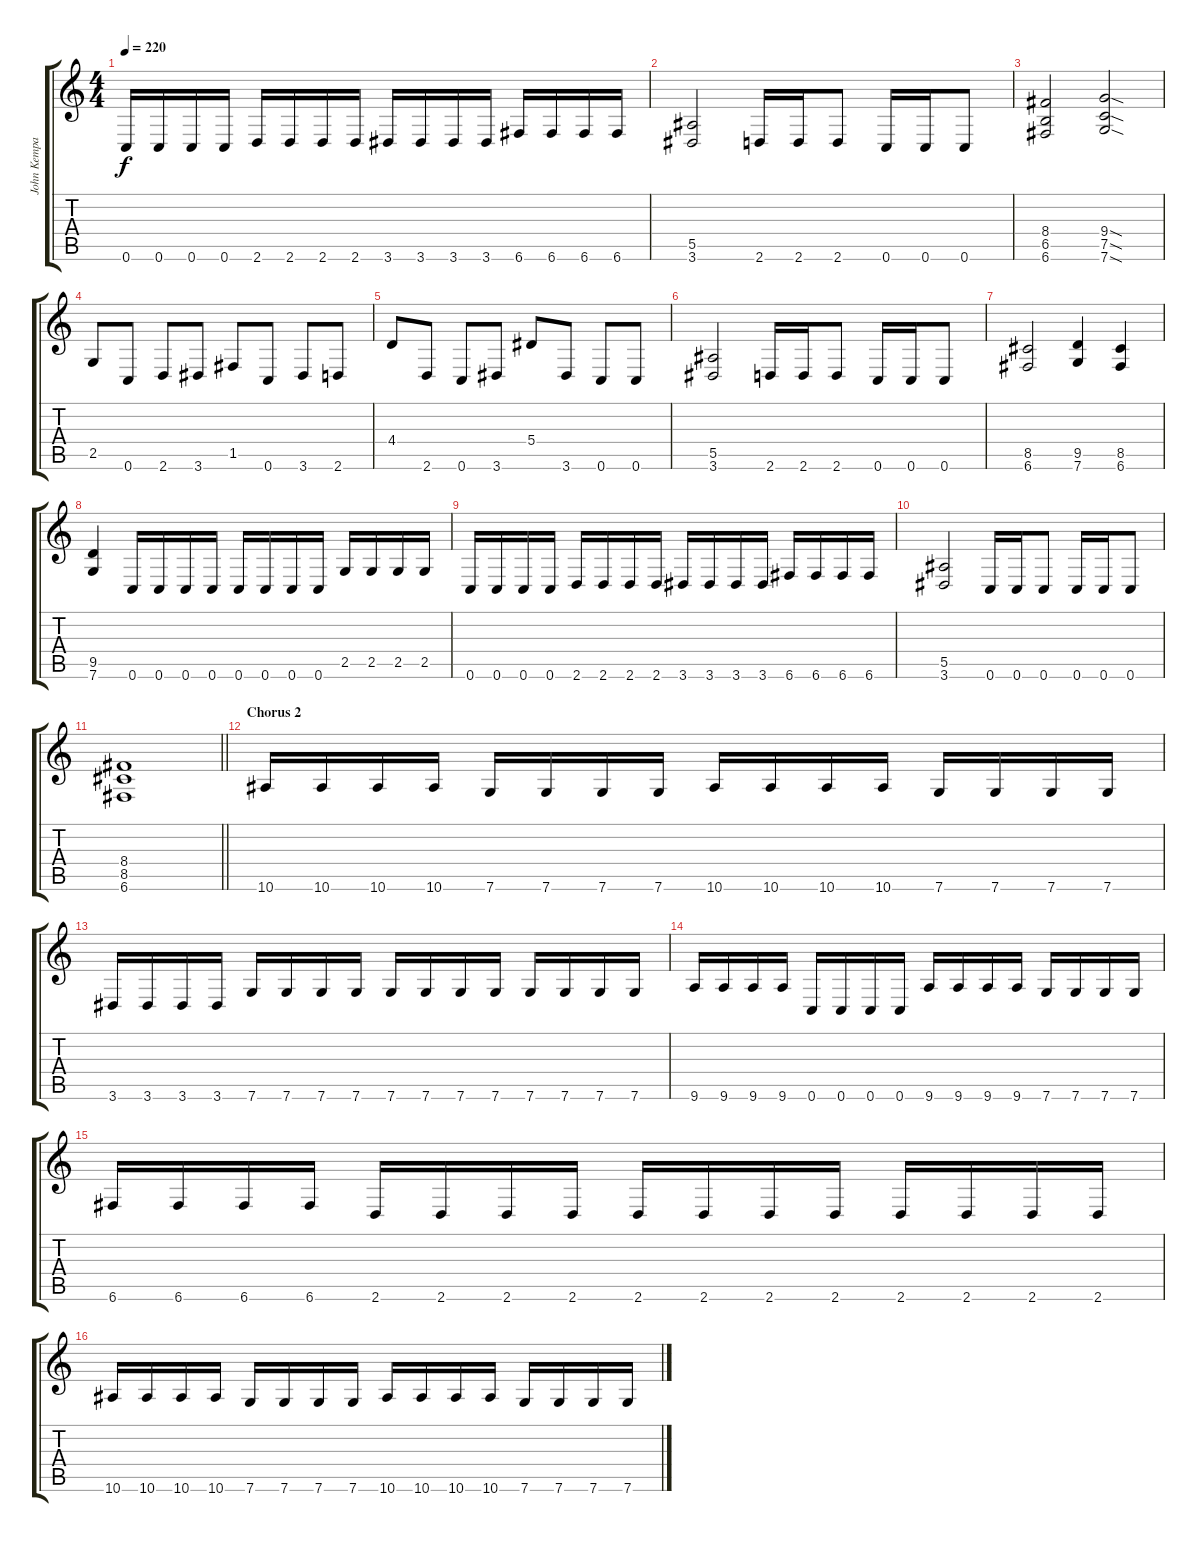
\track ("John Kempainen" "John Kempa") {instrument distortionguitar}
\staff {score tabs}
\tuning (C4 G3 Eb3 Bb2 F2 C2) {hide}
\ts (4 4)
\tempo 220
\clef g2
\ks c
0.6.16{dy f} 0.6.16 0.6.16 0.6.16 2.6.16 2.6.16 2.6.16 2.6.16 3.6.16 3.6.16 3.6.16 3.6.16 6.6.16 6.6.16 6.6.16 6.6.16 |
(5.5 3.6).2 2.6.16 2.6.16 2.6.8 0.6.16 0.6.16 0.6.8 |
(8.4 6.5 6.6).2 (9.4{sod} 7.5{sod} 7.6{sod}).2 |
2.5.8 0.6.8 2.6.8 3.6.8 1.5.8 0.6.8 3.6.8 2.6.8 |
4.4.8 2.6.8 0.6.8 3.6.8 5.4.8 3.6.8 0.6.8 0.6.8 |
(5.5 3.6).2 2.6.16 2.6.16 2.6.8 0.6.16 0.6.16 0.6.8 |
(8.5 6.6).2 (9.5 7.6).4 (8.5 6.6).4 |
(9.5 7.6).4 0.6.16 0.6.16 0.6.16 0.6.16 0.6.16 0.6.16 0.6.16 0.6.16 2.5.16 2.5.16 2.5.16 2.5.16 |
0.6.16 0.6.16 0.6.16 0.6.16 2.6.16 2.6.16 2.6.16 2.6.16 3.6.16 3.6.16 3.6.16 3.6.16 6.6.16 6.6.16 6.6.16 6.6.16 |
(5.5 3.6).2 0.6.16 0.6.16 0.6.8 0.6.16 0.6.16 0.6.8 |
\barLineRight lightlight
(8.4 8.5 6.6).1 |
\section ("" "Chorus 2")
10.6.16 10.6.16 10.6.16 10.6.16 7.6.16 7.6.16 7.6.16 7.6.16 10.6.16 10.6.16 10.6.16 10.6.16 7.6.16 7.6.16 7.6.16 7.6.16 |
3.6.16 3.6.16 3.6.16 3.6.16 7.6.16 7.6.16 7.6.16 7.6.16 7.6.16 7.6.16 7.6.16 7.6.16 7.6.16 7.6.16 7.6.16 7.6.16 |
9.6.16 9.6.16 9.6.16 9.6.16 0.6.16 0.6.16 0.6.16 0.6.16 9.6.16 9.6.16 9.6.16 9.6.16 7.6.16 7.6.16 7.6.16 7.6.16 |
6.6.16 6.6.16 6.6.16 6.6.16 2.6.16 2.6.16 2.6.16 2.6.16 2.6.16 2.6.16 2.6.16 2.6.16 2.6.16 2.6.16 2.6.16 2.6.16 |
10.6.16 10.6.16 10.6.16 10.6.16 7.6.16 7.6.16 7.6.16 7.6.16 10.6.16 10.6.16 10.6.16 10.6.16 7.6.16 7.6.16 7.6.16 7.6.16
